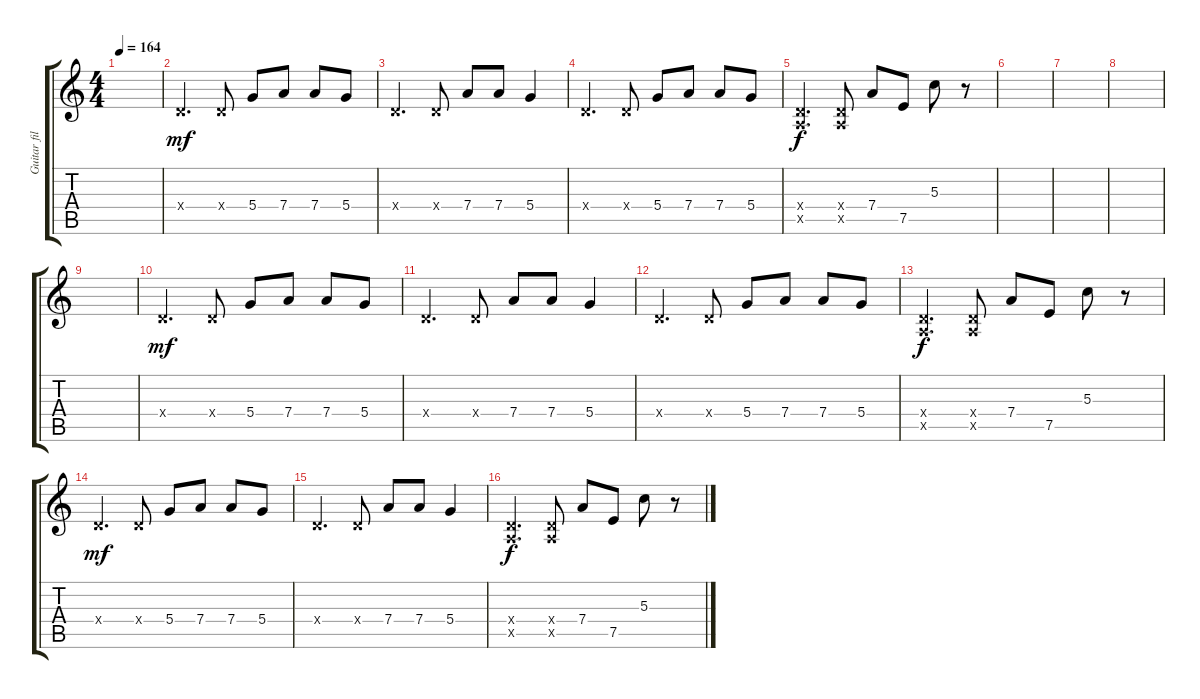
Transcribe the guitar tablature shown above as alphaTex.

\track ("Guitar fills (wah-wah)" "Guitar fil") {instrument electricguitarmuted}
\staff {score tabs}
\tuning (E4 B3 G3 D3 A2 E2) {hide}
\ts (4 4)
\tempo 164
\clef g2
\ks c
|
0.4{x}.4{d dy mf} 0.4{x}.8 5.4.8 7.4.8 7.4.8 5.4.8 |
0.4{x}.4{d} 0.4{x}.8 7.4.8 7.4.8 5.4.4 |
0.4{x}.4{d} 0.4{x}.8 5.4.8 7.4.8 7.4.8 5.4.8 |
(0.4{x} 0.5{x}).4{d dy f} (0.4{x} 0.5{x}).8 7.4.8 7.5.8 5.3.8 r.8 |
|
|
|
|
0.4{x}.4{d dy mf} 0.4{x}.8 5.4.8 7.4.8 7.4.8 5.4.8 |
0.4{x}.4{d} 0.4{x}.8 7.4.8 7.4.8 5.4.4 |
0.4{x}.4{d} 0.4{x}.8 5.4.8 7.4.8 7.4.8 5.4.8 |
(0.4{x} 0.5{x}).4{d dy f} (0.4{x} 0.5{x}).8 7.4.8 7.5.8 5.3.8 r.8 |
0.4{x}.4{d dy mf} 0.4{x}.8 5.4.8 7.4.8 7.4.8 5.4.8 |
0.4{x}.4{d} 0.4{x}.8 7.4.8 7.4.8 5.4.4 |
(0.4{x} 0.5{x}).4{d dy f} (0.4{x} 0.5{x}).8 7.4.8 7.5.8 5.3.8 r.8
